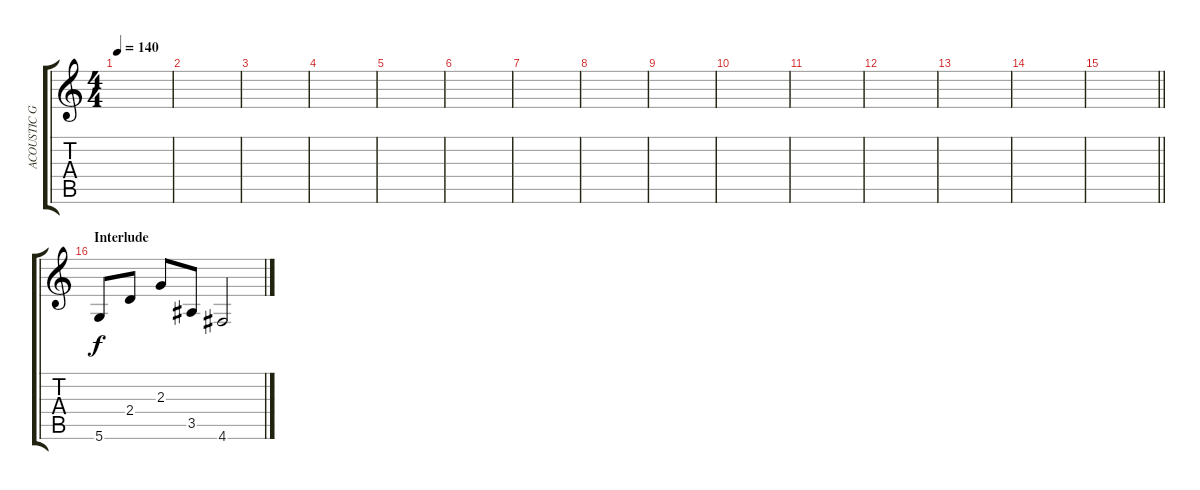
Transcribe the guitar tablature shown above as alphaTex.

\track ("ACOUSTIC GTR" "ACOUSTIC G") {instrument acousticguitarnylon}
\staff {score tabs}
\tuning (D4 A3 F3 C3 G2 D2) {hide}
\ts (4 4)
\tempo 140
\clef g2
\ks c
|
|
|
|
|
|
|
|
|
|
|
|
|
|
\barLineRight lightlight
|
\section ("" "Interlude")
5.6.8 2.4.8 2.3.8 3.5.8 4.6.2
